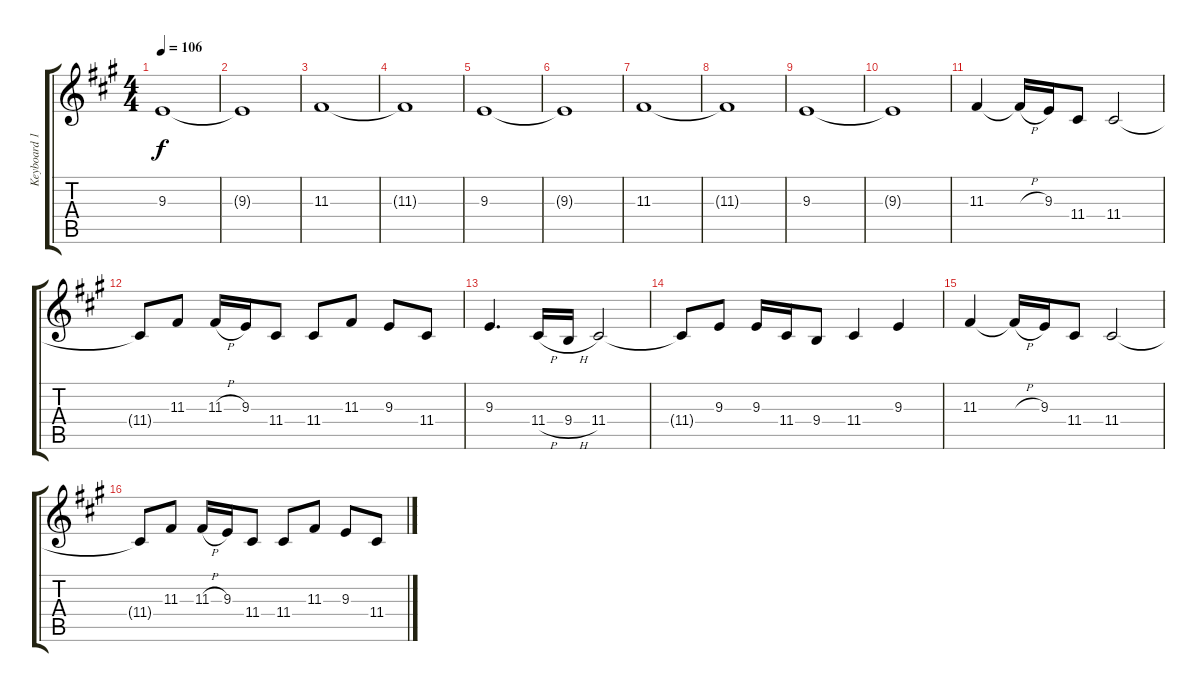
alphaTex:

\track ("Keyboard 1" "Keyboard 1") {instrument accordion}
\staff {score tabs}
\tuning (E4 B3 G3 D3 A2 E2) {hide}
\ts (4 4)
\tempo 106
\clef g2
\ks f#minor
9.3.1{dy f} |
9.3{t}.1 |
11.3.1 |
11.3{t}.1 |
9.3.1 |
9.3{t}.1 |
11.3.1 |
11.3{t}.1 |
9.3.1 |
9.3{t}.1 |
11.3.4 11.3{h t}.16 9.3.16 11.4.8 11.4.2 |
11.4{t}.8 11.3.8 11.3{h}.16 9.3.16 11.4.8 11.4.8 11.3.8 9.3.8 11.4.8 |
9.3.4{d} 11.4{h}.16 9.4{h}.16 11.4.2 |
11.4{t}.8 9.3.8 9.3.16 11.4.16 9.4.8 11.4.4 9.3.4 |
11.3.4 11.3{h t}.16 9.3.16 11.4.8 11.4.2 |
11.4{t}.8 11.3.8 11.3{h}.16 9.3.16 11.4.8 11.4.8 11.3.8 9.3.8 11.4.8
